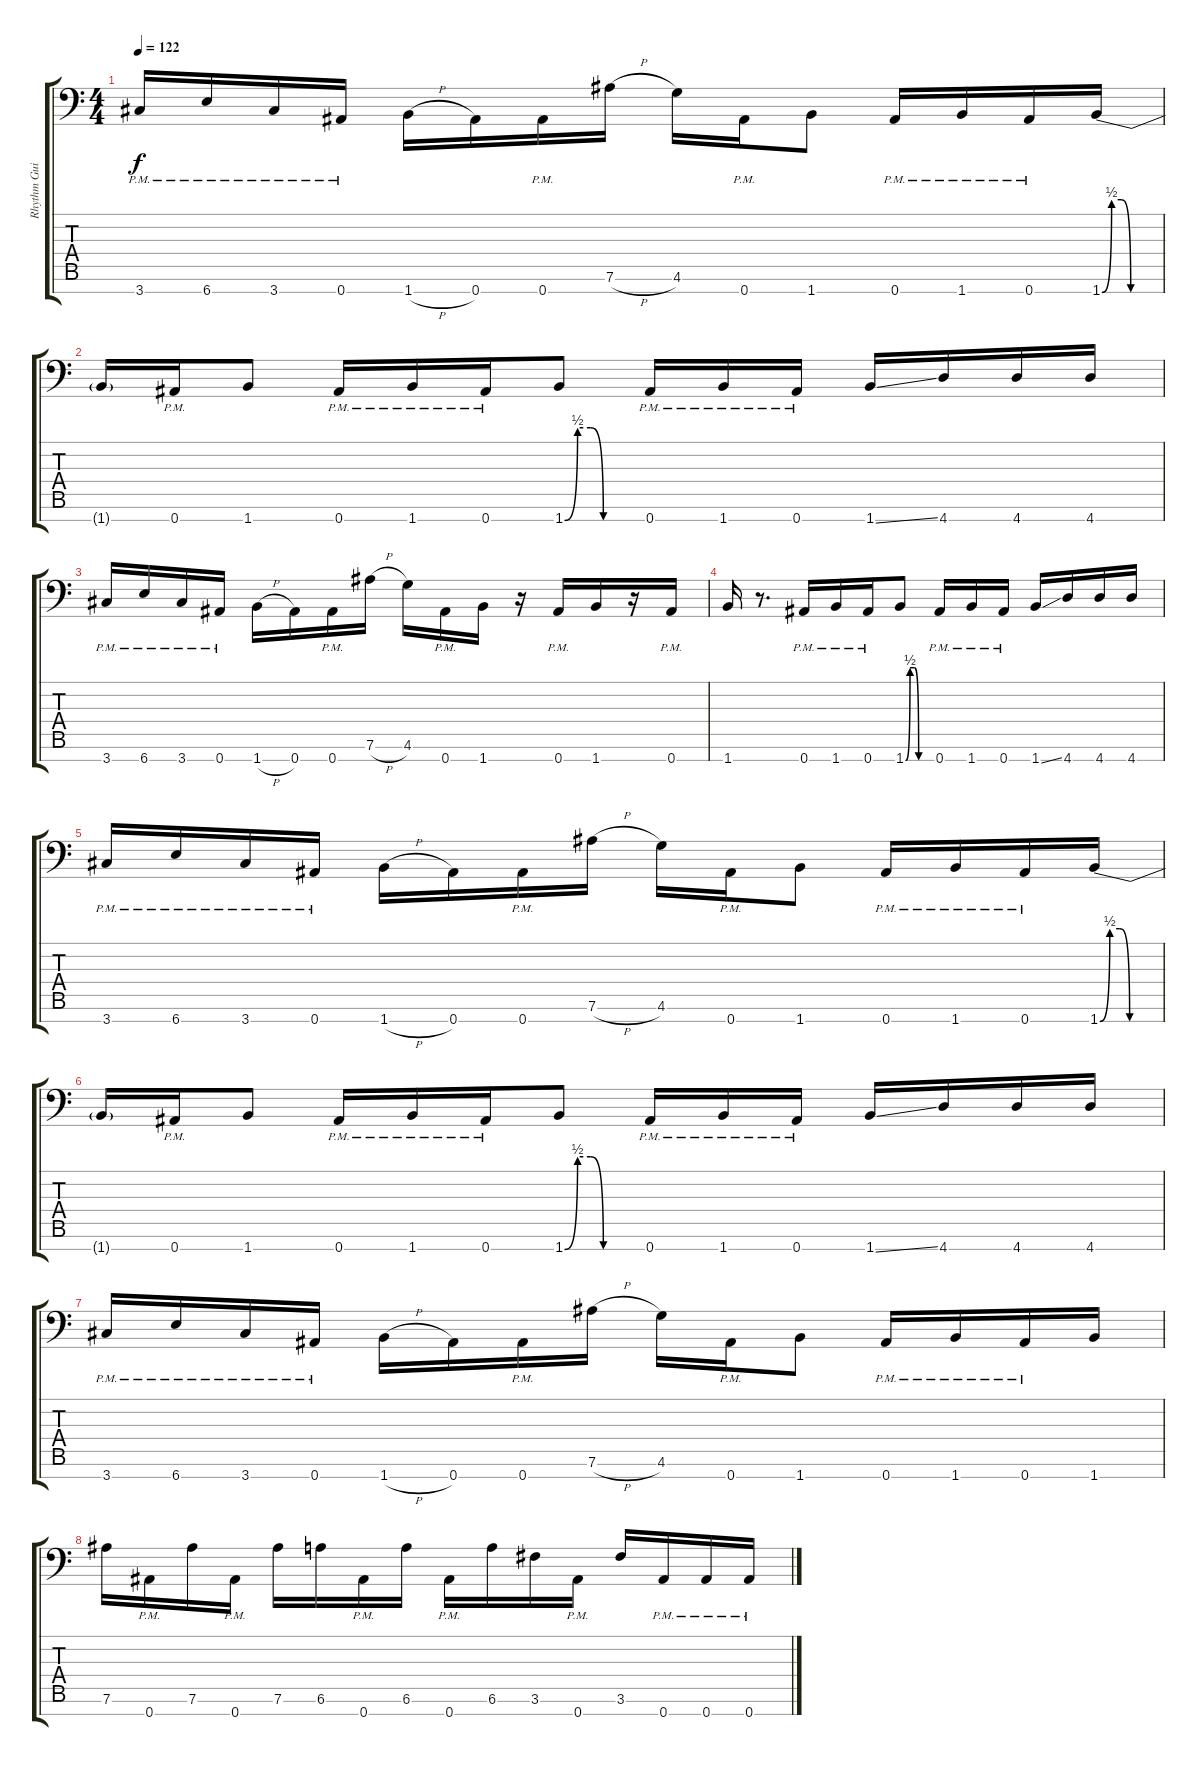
\track ("Rhythm Guitar 1" "Rhythm Gui") {instrument distortionguitar}
\staff {score tabs}
\tuning (Eb4 Bb3 Gb3 Db3 Ab2 Eb2 Bb1) {hide}
\ts (4 4)
\tempo 122
\clef f4
\ks c
3.7{pm}.16{dy f} 6.7{pm}.16 3.7{pm}.16 0.7{pm}.16 1.7{h}.16 0.7.16 0.7{pm}.16 7.6{h}.16 4.6.16 0.7{pm}.16 1.7.8 0.7{pm}.16 1.7{pm}.16 0.7{pm}.16 1.7{be (custom 0 0 10 2 20 2 30 0 60 0)}.16 |
1.7{t}.16 0.7{pm}.16 1.7.8 0.7{pm}.16 1.7{pm}.16 0.7{pm}.16 1.7{be (custom 0 0 10 2 20 2 30 0 60 0)}.8 0.7{pm}.16 1.7{pm}.16 0.7{pm}.16 1.7{ss}.16 4.7.16 4.7.16 4.7.16 |
3.7{pm}.16 6.7{pm}.16 3.7{pm}.16 0.7{pm}.16 1.7{h}.16 0.7.16 0.7{pm}.16 7.6{h}.16 4.6.16 0.7{pm}.16 1.7.16 r.16 0.7{pm}.16 1.7.16 r.16 0.7{pm}.16 |
1.7.16 r.8{d} 0.7{pm}.16 1.7{pm}.16 0.7{pm}.16 1.7{be (custom 0 0 10 2 20 2 30 0 60 0)}.8 0.7{pm}.16 1.7{pm}.16 0.7{pm}.16 1.7{ss}.16 4.7.16 4.7.16 4.7.16 |
3.7{pm}.16 6.7{pm}.16 3.7{pm}.16 0.7{pm}.16 1.7{h}.16 0.7.16 0.7{pm}.16 7.6{h}.16 4.6.16 0.7{pm}.16 1.7.8 0.7{pm}.16 1.7{pm}.16 0.7{pm}.16 1.7{be (custom 0 0 10 2 20 2 30 0 60 0)}.16 |
1.7{t}.16 0.7{pm}.16 1.7.8 0.7{pm}.16 1.7{pm}.16 0.7{pm}.16 1.7{be (custom 0 0 10 2 20 2 30 0 60 0)}.8 0.7{pm}.16 1.7{pm}.16 0.7{pm}.16 1.7{ss}.16 4.7.16 4.7.16 4.7.16 |
3.7{pm}.16 6.7{pm}.16 3.7{pm}.16 0.7{pm}.16 1.7{h}.16 0.7.16 0.7{pm}.16 7.6{h}.16 4.6.16 0.7{pm}.16 1.7.8 0.7{pm}.16 1.7{pm}.16 0.7{pm}.16 1.7.16 |
7.6.16 0.7{pm}.16 7.6.16 0.7{pm}.16 7.6.16 6.6.16 0.7{pm}.16 6.6.16 0.7{pm}.16 6.6.16 3.6.16 0.7{pm}.16 3.6.16 0.7{pm}.16 0.7{pm}.16 0.7{pm}.16
